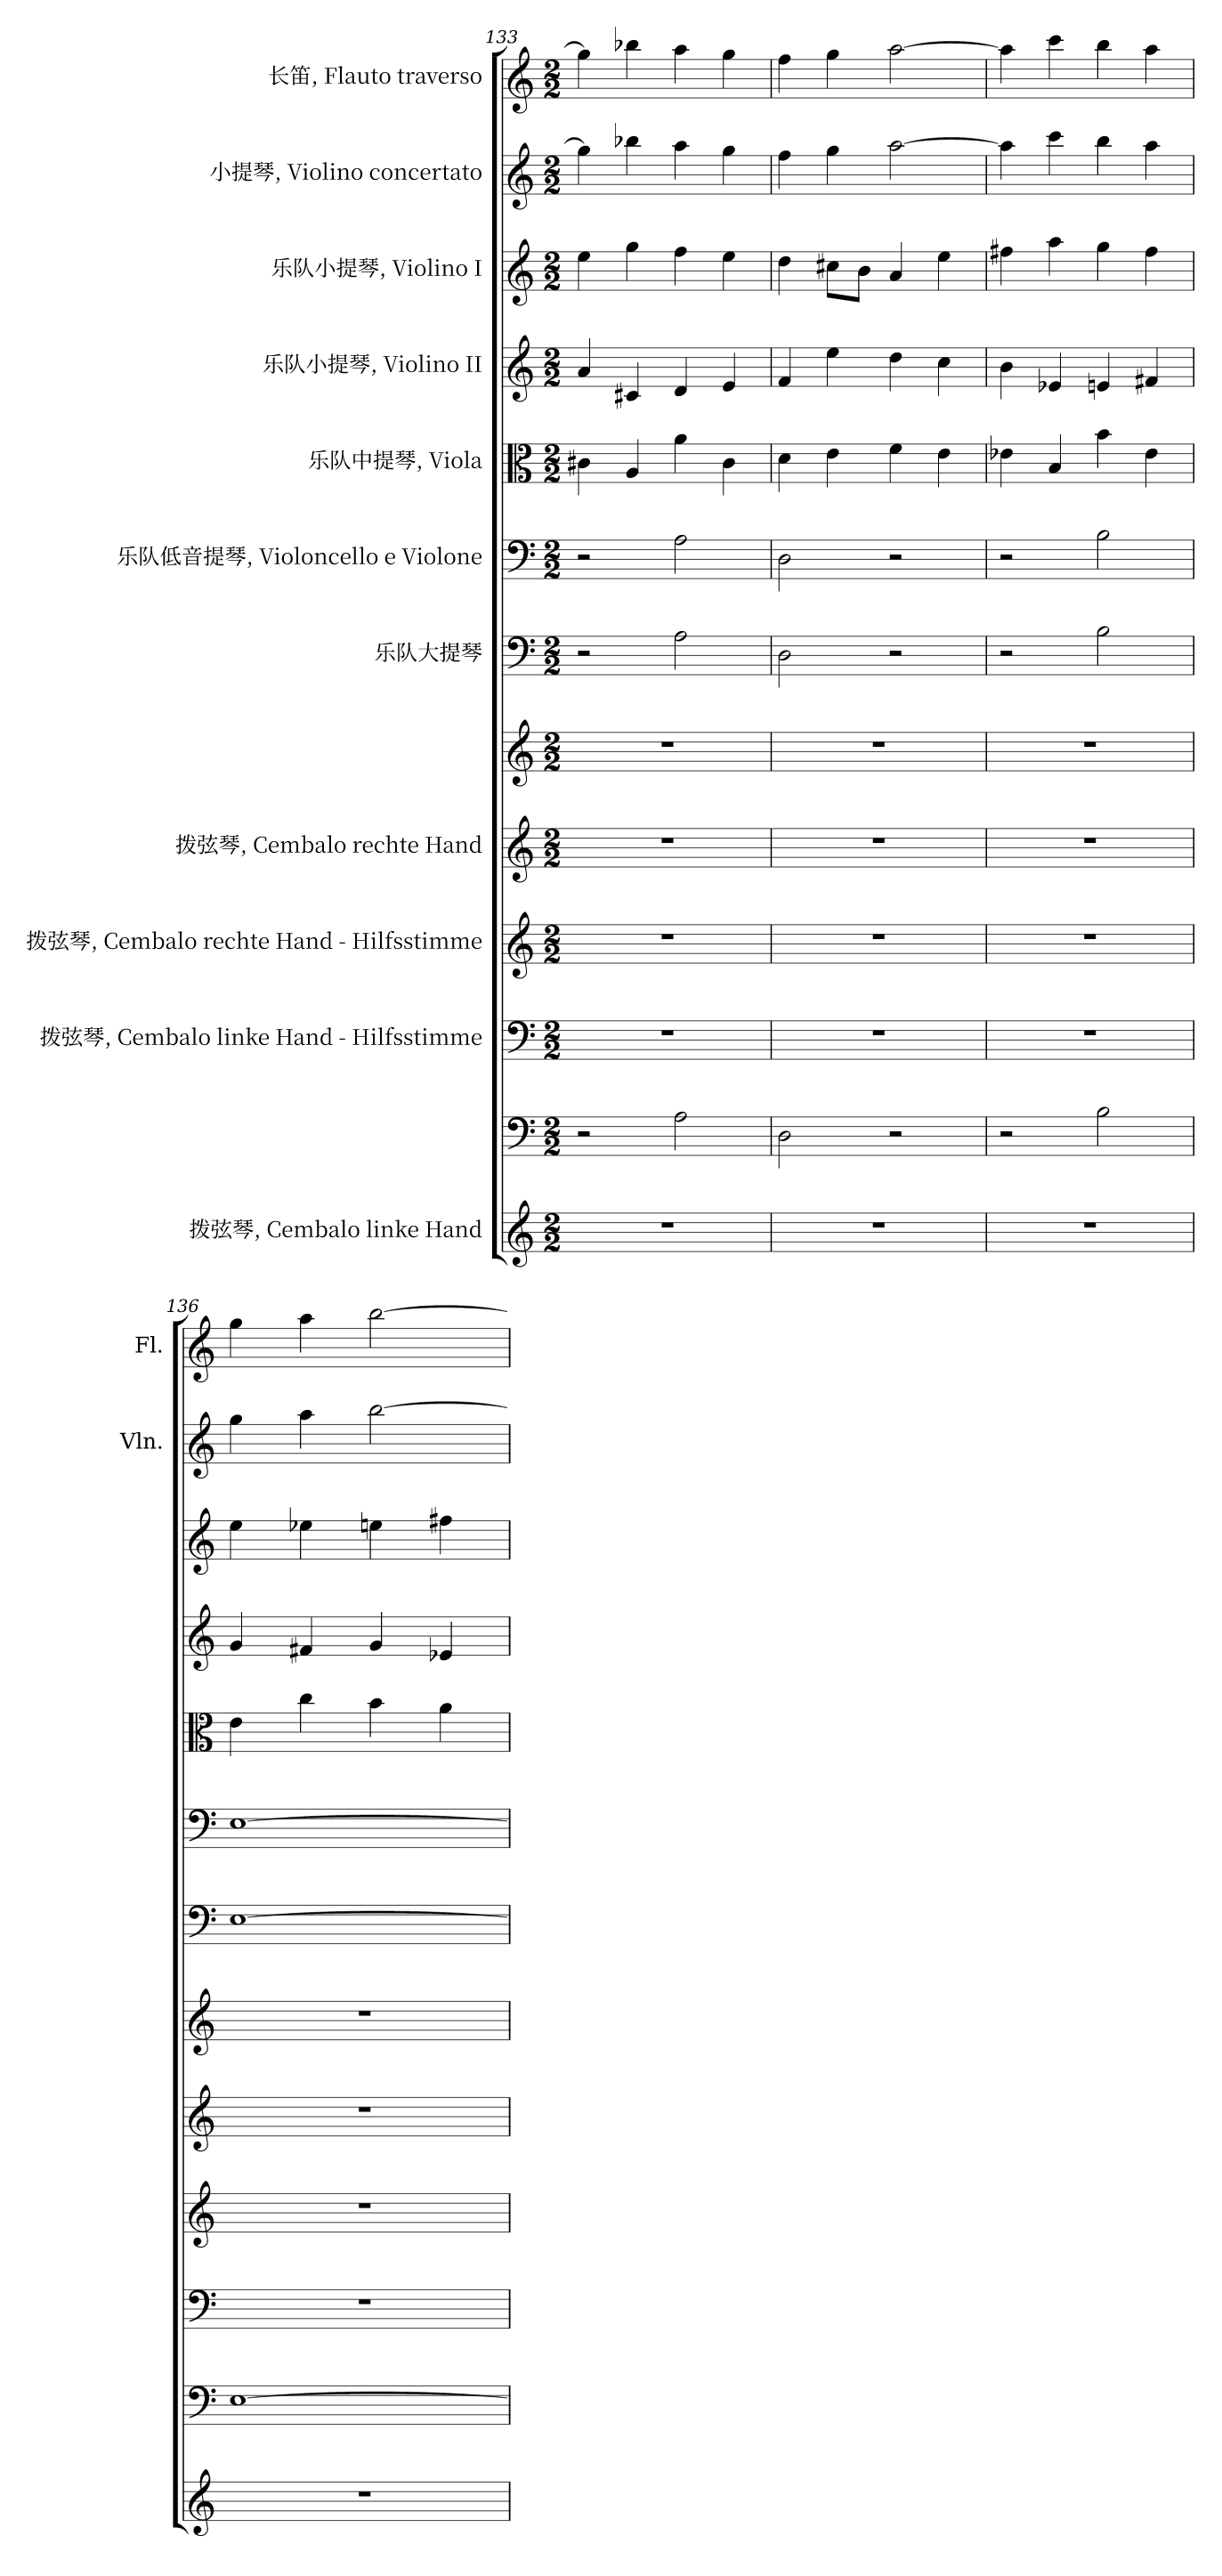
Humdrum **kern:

**kern	**kern	**kern	**kern	**kern	**kern	**kern	**kern	**kern	**kern	**kern	**kern	**kern
*part11	*part11	*part10	*part9	*part8	*part8	*part7	*part6	*part5	*part4	*part3	*part2	*part1
*staff13	*staff12	*staff11	*staff10	*staff9	*staff8	*staff7	*staff6	*staff5	*staff4	*staff3	*staff2	*staff1
*I"拨弦琴, Cembalo linke Hand	*	*I"拨弦琴, Cembalo linke Hand - Hilfsstimme	*I"拨弦琴, Cembalo rechte Hand - Hilfsstimme	*I"拨弦琴, Cembalo rechte Hand	*	*I"乐队大提琴	*I"乐队低音提琴, Violoncello e Violone	*I"乐队中提琴, Viola	*I"乐队小提琴, Violino II	*I"乐队小提琴, Violino I	*I"小提琴, Violino concertato	*I"长笛, Flauto traverso
*	*	*	*	*	*	*	*	*	*	*	*I'Vln.	*I'Fl.
*clefG2	*clefF4	*clefF4	*clefG2	*clefG2	*clefG2	*clefF4	*clefF4	*clefC3	*clefG2	*clefG2	*clefG2	*clefG2
*	*	*	*	*	*	*	*ITrd7c12	*	*	*	*	*
*k[]	*k[]	*k[]	*k[]	*k[]	*k[]	*k[]	*k[]	*k[]	*k[]	*k[]	*k[]	*k[]
*M2/2	*M2/2	*M2/2	*M2/2	*M2/2	*M2/2	*M2/2	*M2/2	*M2/2	*M2/2	*M2/2	*M2/2	*M2/2
=133	=133	=133	=133	=133	=133	=133	=133	=133	=133	=133	=133	=133
1r	2r	1r	1r	1r	1r	2r	2r	4c#X\	4a/	4ee\	4gg\]	4gg\]
.	.	.	.	.	.	.	.	4A/	4c#X/	4gg\	4bb-X\	4bb-X\
.	2A\	.	.	.	.	2A\	2AA\	4a\	4d/	4ff\	4aa\	4aa\
.	.	.	.	.	.	.	.	4c#\	4e/	4ee\	4gg\	4gg\
!!LO:PB:g=z
=134	=134	=134	=134	=134	=134	=134	=134	=134	=134	=134	=134	=134
1r	2D\	1r	1r	1r	1r	2D\	2DD\	4d\	4f/	4dd\	4ff\	4ff\
.	.	.	.	.	.	.	.	4e\	4ee\	8cc#X\L	4gg\	4gg\
.	.	.	.	.	.	.	.	.	.	8b\J	.	.
.	2r	.	.	.	.	2r	2r	4f\	4dd\	4a/	[2aa\	[2aa\
.	.	.	.	.	.	.	.	4e\	4cc\	4ee\	.	.
=135	=135	=135	=135	=135	=135	=135	=135	=135	=135	=135	=135	=135
1r	2r	1r	1r	1r	1r	2r	2r	4e-X\	4b\	4ff#X\	4aa\]	4aa\]
.	.	.	.	.	.	.	.	4B/	4e-X/	4aa\	4ccc\	4ccc\
.	2B\	.	.	.	.	2B\	2BB\	4b\	4en/	4gg\	4bb\	4bb\
.	.	.	.	.	.	.	.	4e-\	4f#X/	4ff#\	4aa\	4aa\
=136	=136	=136	=136	=136	=136	=136	=136	=136	=136	=136	=136	=136
1r	[1E	1r	1r	1r	1r	[1E	[1EE	4e\	4g/	4ee\	4gg\	4gg\
.	.	.	.	.	.	.	.	4cc\	4f#X/	4ee-X\	4aa\	4aa\
.	.	.	.	.	.	.	.	4b\	4g/	4een\	[2bb\	[2bb\
.	.	.	.	.	.	.	.	4a\	4e-X/	4ff#X\	.	.
=	=	=	=	=	=	=	=	=	=	=	=	=
*-	*-	*-	*-	*-	*-	*-	*-	*-	*-	*-	*-	*-
